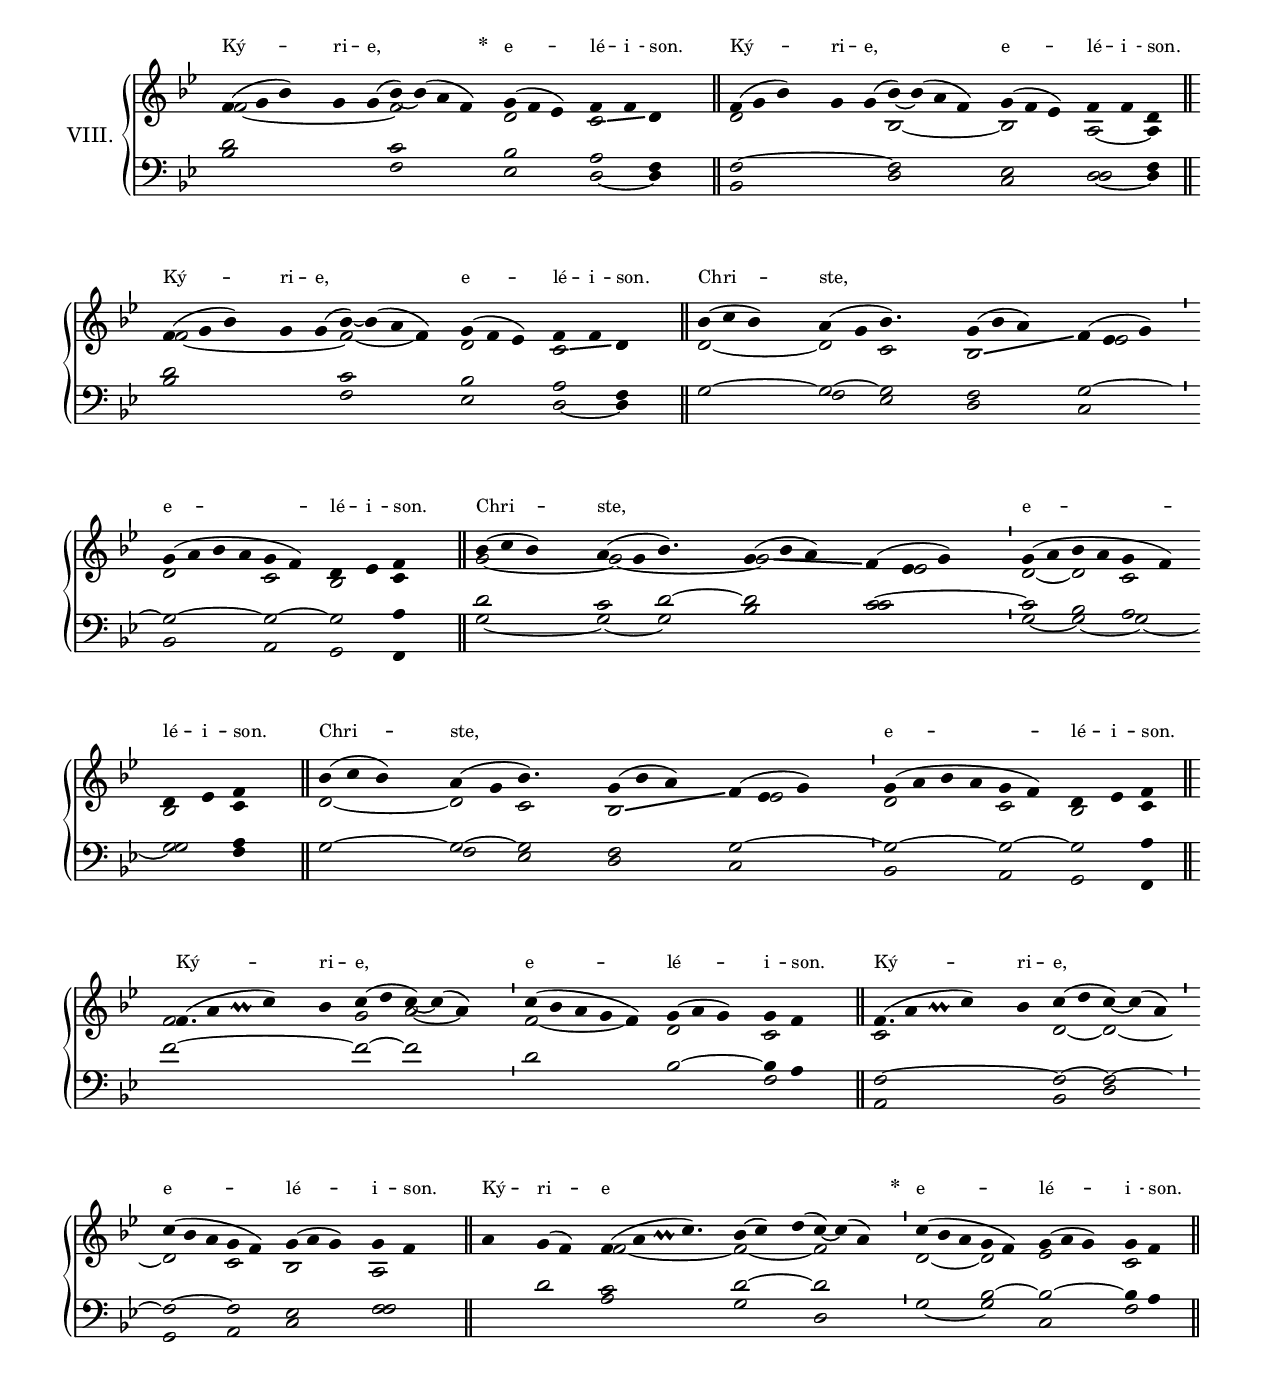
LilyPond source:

\version "2.18"
\include "gregorian.ly"
\include "noh2.ily"

%Page reference: page v.5
%(volume.page)

% Proofed 2/18

global = {
 \key f \mixolydian
 \cadenzaOn 
 \override Glissando #'thickness = #2.0
}

chantText = \lyricmode {
Ký -- ri -- e, 
\set stanza = " * " e -- lé -- i -- son. 
Ký -- ri -- e, e -- lé -- i -- son. 
Ký -- ri -- e, e -- lé -- i -- son. 
Chri -- ste, _ _ e -- lé -- i -- son. 
Chri -- ste, _ _ e -- lé -- i -- son. 
Chri -- ste, _ _ e -- lé -- i -- son. 
Ký -- ri -- e, e -- lé -- i -- son. 
Ký -- ri -- e, e -- lé -- i -- son. 
Ký -- ri -- e _ _ 
\set stanza = " * " e -- lé -- i -- son. }

chantMusic = {
\tieDown   f'4 ( g'4 bes'4) g'4 g'4 ( bes'4) ~ bes'4 ( a'4 f'4)  g'4 ( f'4 ees'4) f'4 f'4 d'4 \finalis
 f'4 ( g'4 bes'4) g'4 g'4 ( bes'4) ~ bes'4 ( a'4 f'4)
 g'4 ( f'4 ees'4) f'4 f'4 d'4 \finalis
 \forceBreak
 f'4 ( g'4 bes'4) g'4 g'4 ( bes'4) ~ bes'4 ( a'4 f'4)  g'4 ( f'4 ees'4) f'4 f'4 d'4 \finalis
 bes'4 ( c''4 bes'4) a'4 ( g'4 bes'4.)
 g'4 ( bes'4 a'4) f'4 ( ees'4 g'4) \divisioMinima
 \forceBreak
 g'4 ( a'4 bes'4 a'4 g'4 f'4) d'4 ees'4 f'4 \finalis
 bes'4 ( c''4 bes'4) a'4 ( g'4 bes'4.) g'4 ( bes'4 a'4) f'4 ( ees'4 g'4) \divisioMinima
 g'4 ( a'4 bes'4 a'4 g'4 f'4)
 \forceBreak
 d'4 ees'4 f'4 \finalis
 bes'4 ( c''4 bes'4) a'4 ( g'4 bes'4.) g'4 ( bes'4 a'4) f'4 ( ees'4 g'4) \divisioMinima
 g'4 ( a'4 bes'4 a'4 g'4 f'4) d'4 ees'4 f'4 \finalis
 \forceBreak
 f'4. ( a'4 \quil bes' c''4) bes'4 c''4 ( d''4 c''4) ~ c''4 ( a'4) \divisioMinima
 c''4 ( bes'4 a'4 g'4 f'4) g'4 ( a'4 g'4) g'4 f'4 \finalis
 f'4. ( a'4 \quil bes' c''4) bes'4 c''4 ( d''4 c''4) ~ c''4 ( a'4) \divisioMinima
 \forceBreak
 c''4 ( bes'4 a'4 g'4 f'4) g'4 ( a'4 g'4) g'4 f'4 \finalis
 a'4 g'4 ( f'4) f'4 ( a'4 \quil bes' c''4.) bes'4 ( c''4) d''4 ( c''4) ~ c''4 ( a'4) \divisioMinima
 c''4 ( bes'4 a'4 g'4 f'4) g'4 ( a'4 g'4) g'4 f'4 \finalis

}

altoMusic = {
f'2*5/2 ~ f'2*4/2 d'2*3/2 c'2 -\tweak Glissando.Y-offset #-0.8 \glissando d'4 \finalis
d'2*5/2 bes2*4/2 ~ bes2*3/2 a2 ~ a4 \finalis
f'2*5/2 ~ f'2*3/2 ~ f'4 d'2*3/2 c'2 -\tweak Glissando.Y-offset #-0.8 \glissando d'4 \finalis
d'2*3/2 ~ d'2 c'2*3/4 bes2*3/2 -\tweak Glissando.Y-offset #-0.8 \glissando f'4 ees'2 \divisioMinima
d'2*4/2 c'2 bes2 c'4 \finalis
g'2*3/2 ~ g'2*7/4 ~ g'2*3/2 -\tweak Glissando.Y-offset #-0.8 \glissando f'4 ees'2 \divisioMinima
d'2 ~ d'2 c'2 bes2 c'4 \finalis
d'2*3/2 ~ d'2 c'2*3/4 bes2*3/2 -\tweak Glissando.Y-offset #-0.8 \glissando f'4 ees'2 \divisioMinima
d'2*4/2 c'2 bes2 c'4 \finalis
f'2*11/4 g'2 a'2 ~ a'4 \divisioMinima
f'2*4/2 ~ f'4 d'2*3/2 c'2 \finalis
c'2*11/4 d'2 ~ d'2*3/2 ~ \divisioMinima
d'2*3/2 c'2 bes2*3/2 a2 \finalis
r2*3/2 f'2*9/4 ~ f'2*3/2 ~ f'2*3/2 \divisioMinima
d'2*3/2 ~ d'2 ees'2*3/2 c'2 \finalis
}

tenorMusic = {
d'2*5/2 c'2*4/2 bes2*3/2 a2 f4 \finalis
f2*5/2 ~ f2*4/2 ees2*3/2 \shiftRight d2 f4 \finalis
d'2*5/2 c'2*4/2 bes2*3/2 a2 f4 \finalis
g2*3/2 ~ g2 ~ g2*3/4 f2*3/2 g2*3/2 ~ \divisioMinima
g2*4/2 ~ g2 ~ g2 a4 \finalis
d'2*3/2 c'2 d'2*3/4 ~ d'2*3/2 c'2*3/2 ~ \divisioMinima
c'2 bes2 a2 \shiftRight g2 a4 \finalis
g2*3/2 ~ g2 ~ g2*3/4 f2*3/2 g2*3/2 ~ \divisioMinima
g2*4/2 ~ g2 ~ g2 a4 \finalis
f'2*11/4 ~ f'2 ~ f'2*3/2 \divisioMinima
d'2*5/2 bes2*3/2 ~ bes4 a4 \finalis
f2*11/4 ~ f2 ~ f2*3/2 ~ \divisioMinima
f2*3/2 ~ f2 ees2*3/2 \shiftRight f2 \finalis
r4 d'2 c'2*9/4 d'2*3/2 ~ d'2*3/2 \divisioMinima
r2*3/2 bes2 ~ bes2*3/2 ~ bes4 a4 \finalis
}

bassMusic = {
bes2*5/2 f2*4/2 ees2*3/2 d2 ~ d4 \finalis
bes,2*5/2 d2*4/2 c2*3/2 d2 ~ d4 \finalis
bes2*5/2 f2*4/2 ees2*3/2 d2 ~ d4 \finalis
r2*3/2 f2 ees2*3/4 d2*3/2 c2*3/2 \divisioMinima
bes,2*4/2 a,2 g,2 f,4 \finalis
g2*3/2 ~ g2 ~ g2*3/4 bes2*3/2 \shiftRight c'2*3/2 \divisioMinima
g2 ~ g2 ~ g2 ~ g2 f4 \finalis
r2*3/2 f2 ees2*3/4 d2*3/2 c2*3/2 \divisioMinima
bes,2*4/2 a,2 g,2 f,4 \finalis
r2*37/4 f2 \finalis
a,2*11/4 bes,2 d2*3/2 \divisioMinima
g,2*3/2 a,2 c2*3/2 f2 \finalis
r2*3/2 a2*9/4 g2*3/2 d2*3/2 \divisioMinima
g2*3/2 ~ g2 c2*3/2 f2 \finalis
}

voiceLines = {
\voiceLineStyle


}

\score{
  <<
    \new Lyrics
    \new GrandStaff <<
      \set GrandStaff.autoBeaming = ##f
      \set GrandStaff.instrumentName = \markup \center-column {
        "VIII."
      }
      \new Staff = up <<
        \new Voice = "chant" {
          \voiceOne \global \chantMusic
        }
        \new Voice {
          \voiceTwo \global \altoMusic
        }
      >>

      \new Staff = down <<
        \clef bass
        \new Voice {
          \voiceOne \global \tenorMusic
        }
        \new Voice {
          \voiceTwo \global \bassMusic
        }
	\new Voice {
        \voiceThree \global \voiceLines
        }
      >>
    >>
    \context Lyrics {
      \lyricsto chant {
      \chantText
    }
    }
  >>
  \layout{
  }
  
}
